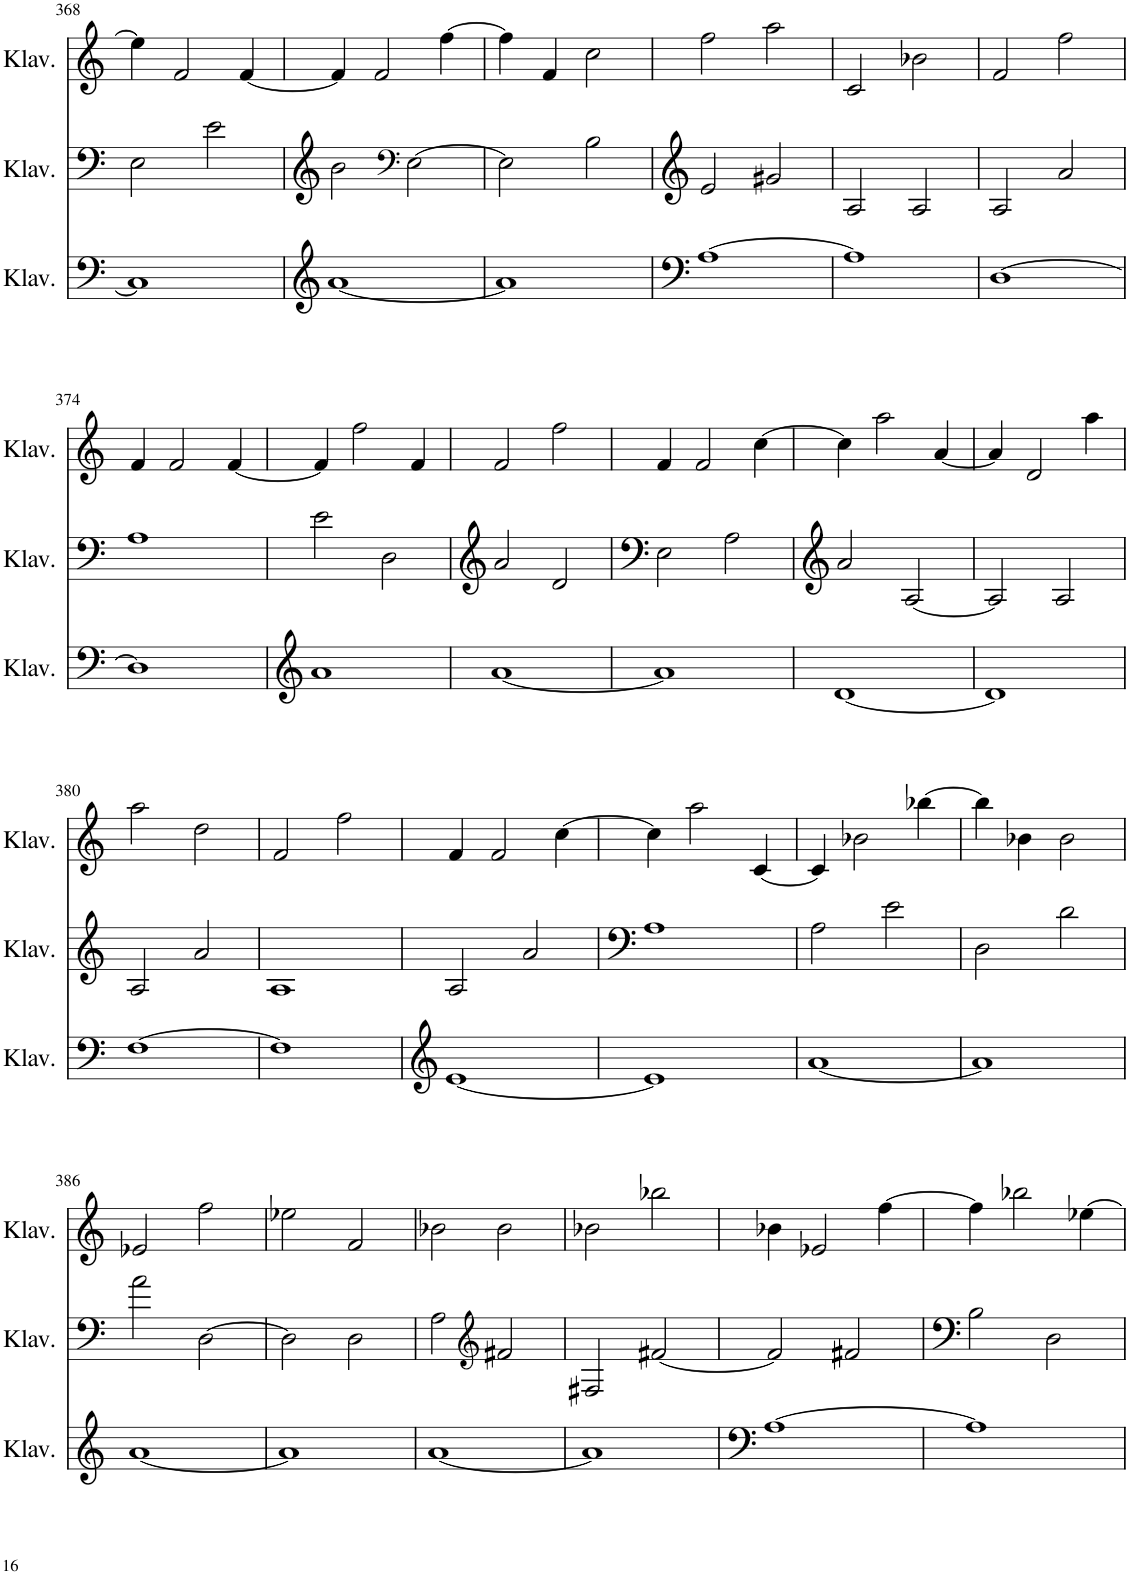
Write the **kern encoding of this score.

**kern	**kern	**kern
*part3	*part2	*part1
*staff3	*staff2	*staff1
*I"Klavier	*I"Klavier	*I"Klavier
*I'Klav.	*I'Klav.	*I'Klav.
!!LO:PB:g=z
*clefG2	*clefF4	*clefG2
*k[]	*k[]	*k[]
*M4/4	*M4/4	*M4/4
=368	=368	=368
1C]	2E\	4ee-\]
.	.	2f/
.	2e\	.
.	.	[4f/
=369	=369	=369
[1a	2b\	4f/]
.	.	2f/
*	*clefF4	*
.	[2E\	.
.	.	[4ff\
=370	=370	=370
1a]	2E\]	4ff\]
.	.	4f/
.	2B\	2cc\
=371	=371	=371
[1A	2e/	2ff\
.	2g#X/	2aa\
=372	=372	=372
1A]	2A/	2c/
.	2A/	2b-X\
=373	=373	=373
[1D	2A/	2f/
.	2a/	2ff\
!!LO:LB:g=z
=374	=374	=374
1D]	1A	4f/
.	.	2f/
.	.	[4f/
=375	=375	=375
1a	2e\	4f/]
.	.	2ff\
.	2D\	.
.	.	4f/
=376	=376	=376
[1a	2a/	2f/
.	2d/	2ff\
=377	=377	=377
1a]	2E\	4f/
.	.	2f/
.	2A\	.
.	.	[4cc\
=378	=378	=378
[1d	2a/	4cc\]
.	.	2aa\
.	[2A/	.
.	.	[4a/
=379	=379	=379
1d]	2A/]	4a/]
.	.	2d/
.	2A/	.
.	.	4aa\
!!LO:LB:g=z
=380	=380	=380
[1F	2A/	2aa\
.	2a/	2dd\
=381	=381	=381
1F]	1A	2f/
.	.	2ff\
=382	=382	=382
[1e	2A/	4f/
.	.	2f/
.	2a/	.
.	.	[4cc\
=383	=383	=383
1e]	1A	4cc\]
.	.	2aa\
.	.	[4c/
=384	=384	=384
[1a	2A\	4c/]
.	.	2b-X\
.	2e\	.
.	.	[4bb-X\
=385	=385	=385
1a]	2D\	4bb-\]
.	.	4b-X\
.	2d\	2b-\
!!LO:LB:g=z
=386	=386	=386
[1a	2a\	2e-X/
.	[2D\	2ff\
=387	=387	=387
1a]	2D\]	2ee-X\
.	2D\	2f/
=388	=388	=388
[1a	2A\	2b-X\
*	*clefG2	*
.	2f#X/	2b-\
=389	=389	=389
1a]	2F#X/	2b-X\
.	[2f#X/	2bb-X\
=390	=390	=390
[1A	2f#/]	4b-X\
.	.	2e-X/
.	2f#X/	.
.	.	[4ff\
=391	=391	=391
1A]	2B\	4ff\]
.	.	2bb-X\
.	2D\	.
.	.	[4ee-X\
=	=	=
*-	*-	*-
